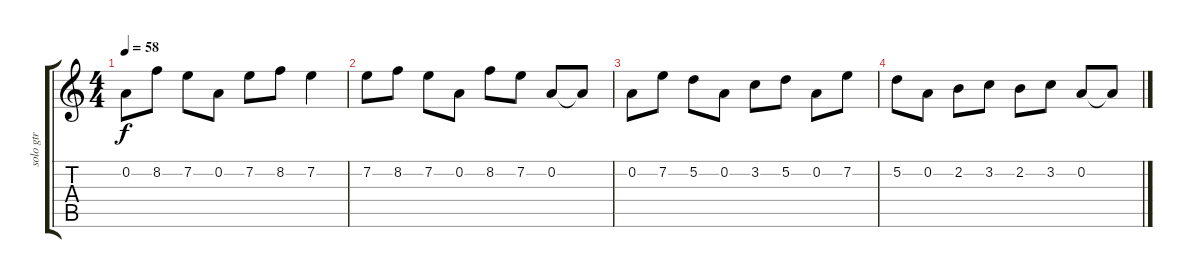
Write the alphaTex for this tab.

\track ("solo gtr" "solo gtr") {instrument distortionguitar}
\staff {score tabs}
\tuning (D4 A3 F3 C3 G2 C2) {hide}
\ts (4 4)
\tempo 58
\clef g2
\ks c
0.2.8{dy f} 8.2.8 7.2.8 0.2.8 7.2.8 8.2.8 7.2.4 |
7.2.8 8.2.8 7.2.8 0.2.8 8.2.8 7.2.8 0.2.8 0.2{t}.8 |
0.2.8 7.2.8 5.2.8 0.2.8 3.2.8 5.2.8 0.2.8 7.2.8 |
5.2.8 0.2.8 2.2.8 3.2.8 2.2.8 3.2.8 0.2.8 0.2{t}.8
